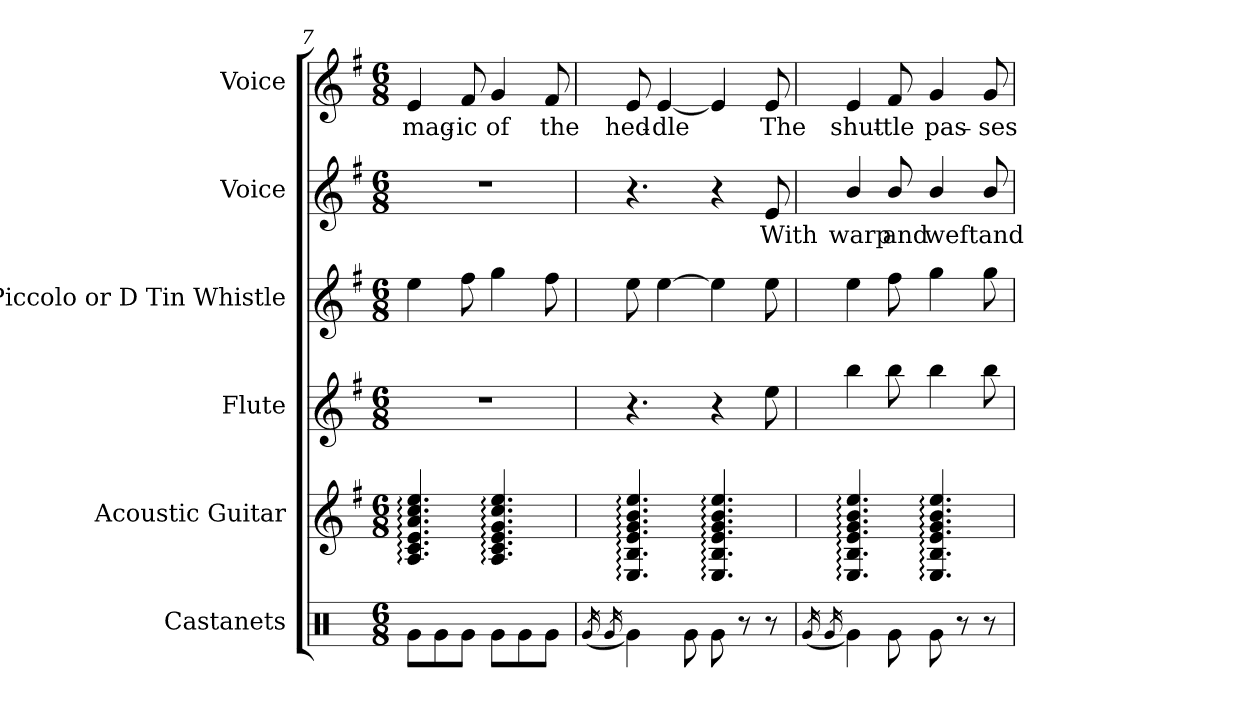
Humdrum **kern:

**kern	**kern	**kern	**kern	**kern	**text	**kern	**text
*part6	*part5	*part4	*part3	*part2	*part2	*part1	*part1
*staff6	*staff5	*staff4	*staff3	*staff2	*staff2	*staff1	*staff1
*I"Castanets	*I"Acoustic Guitar	*I"Flute	*I"Piccolo or   D Tin Whistle	*I"Voice	*	*I"Voice	*
*I'Cast.	*I'A. Gtr.	*I'Fl.	*I'Picc.	*I'Voice	*	*I'Voice	*
!!LO:LB:g=z
*clefX	*clefG2	*clefG2	*clefG2	*clefG2	*	*clefG2	*
*	*ITrd7c12	*	*ITrd-7c-12	*	*	*	*
*k[]	*k[f#]	*k[f#]	*k[f#]	*k[f#]	*	*k[f#]	*
*C:	*G:	*G:	*G:	*G:	*	*G:	*
*M6/8	*M6/8	*M6/8	*M6/8	*M6/8	*	*M6/8	*
=7	=7	=7	=7	=7	=7	=7	=7
!	!	!LO:N:vis=1	!	!LO:N:vis=1	!	!	!
!	!	!	!	!	!	!	!LO:LY:b:color=#000000
8Rgi\L	4.AAi/: 4.Ci: 4.Ei: 4.Ai: 4.ci: 4.ei:	2.r	4eeei\	2.r	.	4ei/	mag-
8Rgi\	.	.	.	.	.	.	.
!	!	!	!	!	!	!	!LO:LY:b:color=#000000
8Rgi\J	.	.	8fff#i\	.	.	8f#i/	-ic
!	!	!	!	!	!	!	!LO:LY:b:color=#000000
8Rgi\L	4.AAi/: 4.Ci: 4.Ei: 4.Gi: 4.ci: 4.ei:	.	4gggi\	.	.	4gi/	of
8Rgi\	.	.	.	.	.	.	.
!	!	!	!	!	!	!	!LO:LY:b:color=#000000
8Rgi\J	.	.	8fff#i\	.	.	8f#i/	the
=8	=8	=8	=8	=8	=8	=8	=8
(16qRgi/	.	.	.	.	.	.	.
16qRgi/	.	.	.	.	.	.	.
!	!	!	!	!	!	!	!LO:LY:b:color=#000000
4Rgi\)	4.EEi/: 4.BBi: 4.Ei: 4.Gi: 4.Bi: 4.ei:	4.r	8eeei\	4.r	.	8ei/	hed-
!	!	!	!	!	!	!	!LO:LY:b:color=#000000
.	.	.	[4eeei\	.	.	[4ei/	-dle
8Rgi\	.	.	.	.	.	.	.
8Rgi\	4.EEi/: 4.BBi: 4.Ei: 4.Gi: 4.Bi: 4.ei:	4r	4eeei\]	4r	.	4ei/]	.
8r	.	.	.	.	.	.	.
!	!	!	!	!	!LO:LY:b:color=#000000	!	!
!	!	!	!	!	!	!	!LO:LY:b:color=#000000
8r	.	8eei\	8eeei\	8ei/	With	8ei/	The
=9	=9	=9	=9	=9	=9	=9	=9
(16qRgi/	.	.	.	.	.	.	.
16qRgi/	.	.	.	.	.	.	.
!	!	!	!	!	!LO:LY:b:color=#000000	!	!
!	!	!	!	!	!	!	!LO:LY:b:color=#000000
4Rgi\)	4.EEi/: 4.BBi: 4.Ei: 4.Gi: 4.Bi: 4.ei:	4bbi\	4eeei\	4bi/	warp	4ei/	shut-
!	!	!	!	!	!LO:LY:b:color=#000000	!	!
!	!	!	!	!	!	!	!LO:LY:b:color=#000000
8Rgi\	.	8bbi\	8fff#i\	8bi/	and	8f#i/	-tle
!	!	!	!	!	!LO:LY:b:color=#000000	!	!
!	!	!	!	!	!	!	!LO:LY:b:color=#000000
8Rgi\	4.EEi/: 4.BBi: 4.Ei: 4.Gi: 4.Bi: 4.ei:	4bbi\	4gggi\	4bi/	weft	4gi/	pas-
8r	.	.	.	.	.	.	.
!	!	!	!	!	!LO:LY:b:color=#000000	!	!
!	!	!	!	!	!	!	!LO:LY:b:color=#000000
8r	.	8bbi\	8gggi\	8bi/	and	8gi/	-ses
=	=	=	=	=	=	=	=
*-	*-	*-	*-	*-	*-	*-	*-
